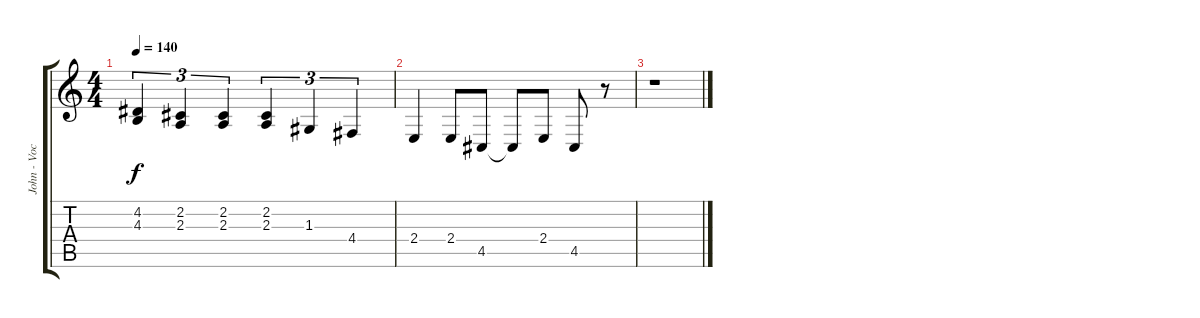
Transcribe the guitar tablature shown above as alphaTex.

\track ("John - Vocal" "John - Voc") {instrument acousticgrandpiano}
\staff {score tabs}
\tuning (E4 B3 G3 D3 A2 E2) {hide}
\ts (4 4)
\tempo 140
\clef g2
\ks c
(4.2 4.3).4{tu (3 2) dy f} (2.2 2.3).4{tu (3 2)} (2.2 2.3).4{tu (3 2)} (2.2 2.3).4{tu (3 2)} 1.3.4{tu (3 2)} 4.4.4{tu (3 2)} |
2.4.4 2.4.8 4.5.8 4.5{t}.8 2.4.8 4.5.8 r.8 |
r.1
